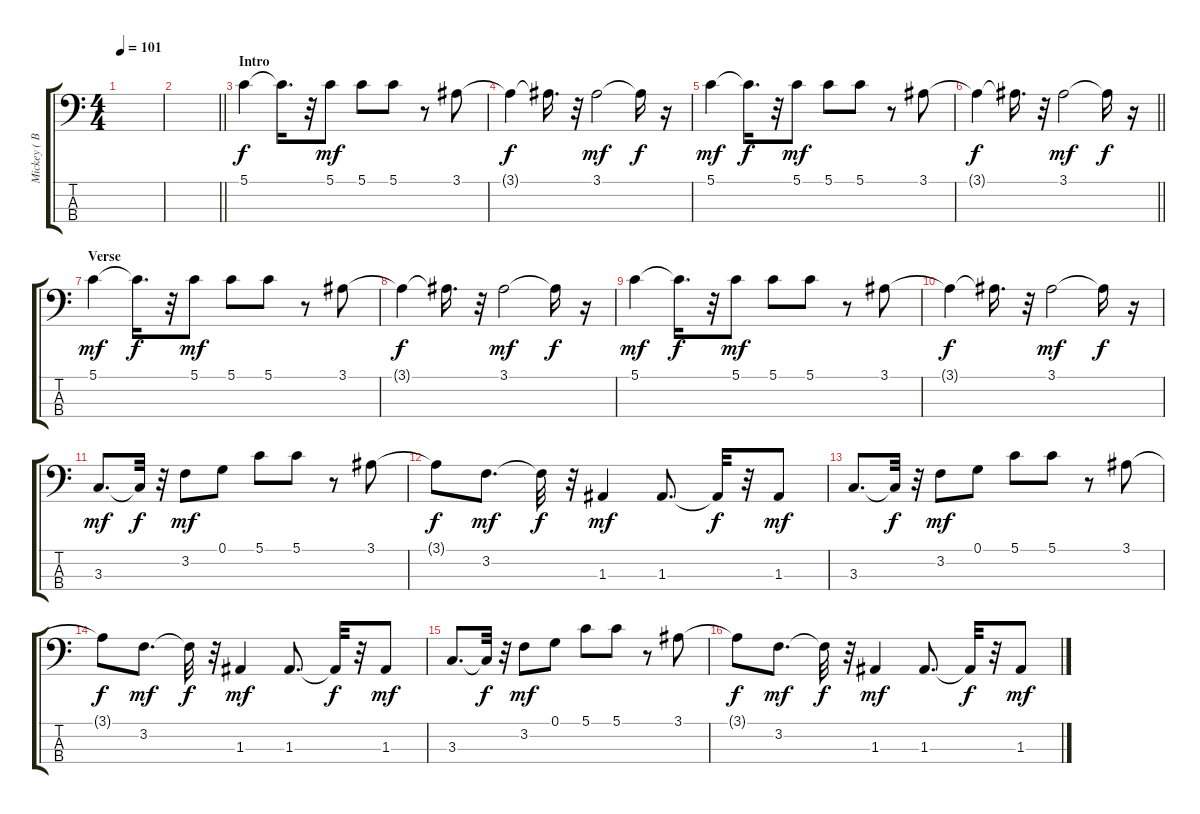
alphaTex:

\track ("Mickey ( Bass )" "Mickey ( B") {instrument electricbassfinger}
\staff {score tabs}
\tuning (G2 D2 A1 E1) {hide}
\ts (4 4)
\tempo 101
\clef f4
\ks c
|
\barLineRight lightlight
|
\section ("" "Intro")
5.1.4 5.1{t}.16{d dy f} r.32 5.1.8{dy mf} 5.1.8 5.1.8 r.8 3.1.8 |
3.1{t}.4{dy f} 3.1{t}.16{d} r.32 3.1.2{dy mf} 3.1{t}.16{dy f} r.16 |
5.1.4{dy mf} 5.1{t}.16{d dy f} r.32 5.1.8{dy mf} 5.1.8 5.1.8 r.8 3.1.8 |
\barLineRight lightlight
3.1{t}.4{dy f} 3.1{t}.16{d} r.32 3.1.2{dy mf} 3.1{t}.16{dy f} r.16 |
\section ("" "Verse")
5.1.4{dy mf} 5.1{t}.16{d dy f} r.32 5.1.8{dy mf} 5.1.8 5.1.8 r.8 3.1.8 |
3.1{t}.4{dy f} 3.1{t}.16{d} r.32 3.1.2{dy mf} 3.1{t}.16{dy f} r.16 |
5.1.4{dy mf} 5.1{t}.16{d dy f} r.32 5.1.8{dy mf} 5.1.8 5.1.8 r.8 3.1.8 |
3.1{t}.4{dy f} 3.1{t}.16{d} r.32 3.1.2{dy mf} 3.1{t}.16{dy f} r.16 |
3.3.8{d dy mf} 3.3{t}.32{dy f} r.32 3.2.8{dy mf} 0.1.8 5.1.8 5.1.8 r.8 3.1.8 |
3.1{t}.8{dy f} 3.2.8{d dy mf} 3.2{t}.32{dy f} r.32 1.3.4{dy mf} 1.3.8{d} 1.3{t}.32{dy f} r.32 1.3.8{dy mf} |
3.3.8{d} 3.3{t}.32{dy f} r.32 3.2.8{dy mf} 0.1.8 5.1.8 5.1.8 r.8 3.1.8 |
3.1{t}.8{dy f} 3.2.8{d dy mf} 3.2{t}.32{dy f} r.32 1.3.4{dy mf} 1.3.8{d} 1.3{t}.32{dy f} r.32 1.3.8{dy mf} |
3.3.8{d} 3.3{t}.32{dy f} r.32 3.2.8{dy mf} 0.1.8 5.1.8 5.1.8 r.8 3.1.8 |
3.1{t}.8{dy f} 3.2.8{d dy mf} 3.2{t}.32{dy f} r.32 1.3.4{dy mf} 1.3.8{d} 1.3{t}.32{dy f} r.32 1.3.8{dy mf}
